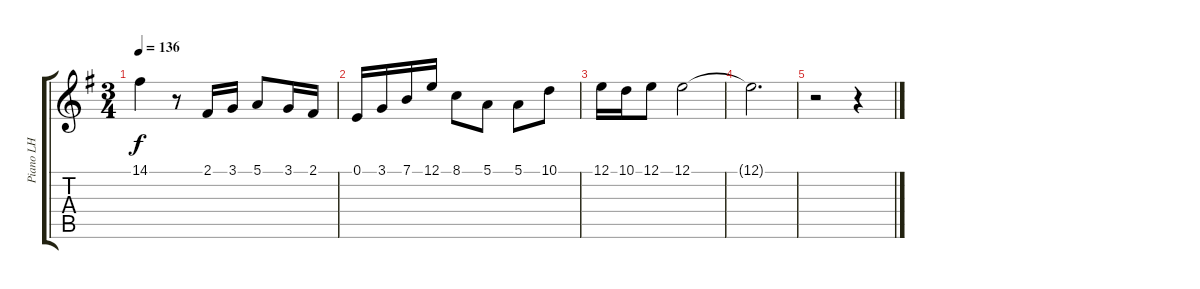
\track ("Piano LH" "Piano LH") {instrument acousticgrandpiano}
\staff {score tabs}
\tuning (E4 B3 G3 D3 A2 E2) {hide}
\ts (3 4)
\tempo 136
\clef g2
\ks g
14.1{t}.4{dy f} r.8 2.1.16 3.1.16 5.1.8 3.1.16 2.1.16 |
0.1.16 3.1.16 7.1.16 12.1.16 8.1.8 5.1.8 5.1.8 10.1.8 |
12.1.16 10.1.16 12.1.8 12.1.2 |
12.1{t}.2{d} |
r.2 r.4
